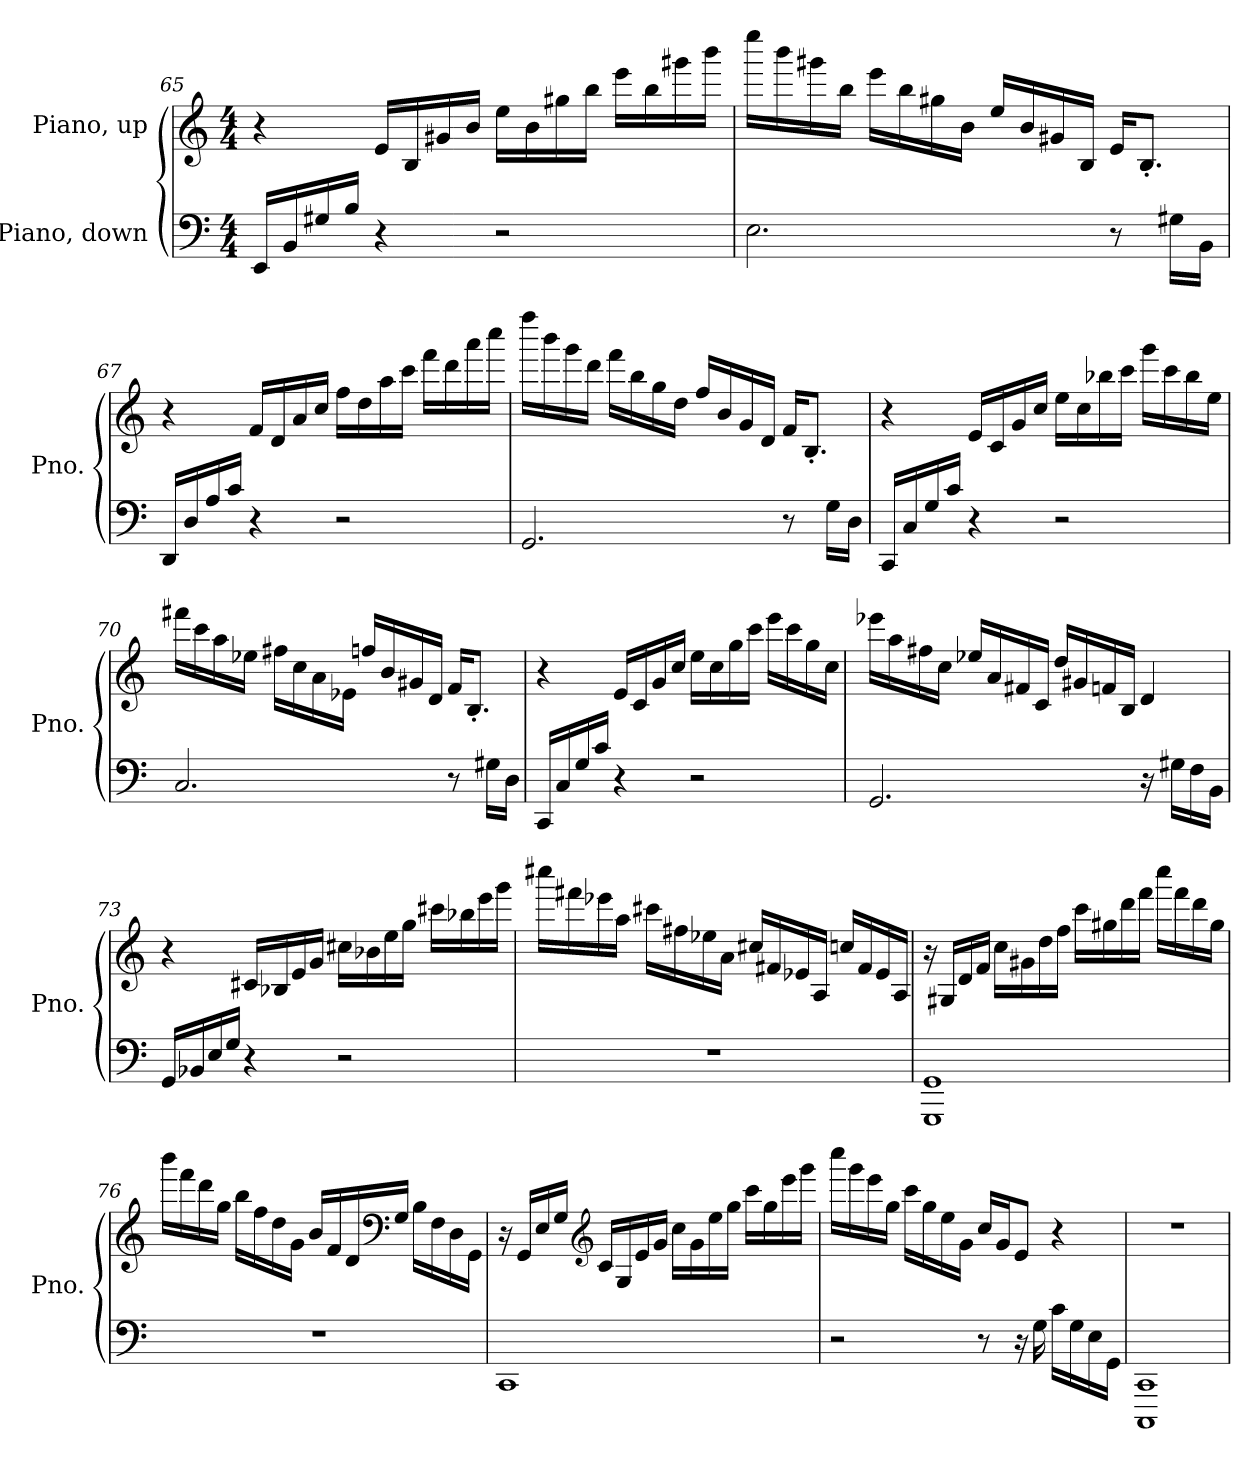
**kern	**kern
*part2	*part1
*staff2	*staff1
*I"Piano, down	*I"Piano, up
*I'Pno.	*I'Pno.
*clefF4	*clefG2
*k[]	*k[]
*M4/4	*M4/4
=65	=65
16EE/LL	4r
16BB/	.
16G#X/	.
16B/JJ	.
4r	16e/LL
.	16B/
.	16g#X/
.	16b/JJ
2r	16ee\LL
.	16b\
.	16gg#X\
.	16bb\JJ
.	16eee\LL
.	16bb\
.	16ggg#X\
.	16bbb\JJ
!!LO:LB:g=z
=66	=66
2.E\	16eeee\LL
.	16bbb\
.	16ggg#X\
.	16bb\JJ
.	16eee\LL
.	16bb\
.	16gg#X\
.	16b\JJ
.	16ee/LL
.	16b/
.	16g#X/
.	16B/JJ
8r	16e/KL
.	8.B'/J
16G#X\LL	.
16BB\JJ	.
=67	=67
16DD/LL	4r
16D/	.
16A/	.
16c/JJ	.
4r	16f/LL
.	16d/
.	16a/
.	16cc/JJ
2r	16ff\LL
.	16dd\
.	16aa\
.	16ccc\JJ
.	16fff\LL
.	16ddd\
.	16aaa\
.	16cccc\JJ
!!LO:LB:g=z
=68	=68
2.GG/	16ffff\LL
.	16bbb\
.	16ggg\
.	16ddd\JJ
.	16fff\LL
.	16bb\
.	16gg\
.	16dd\JJ
.	16ff/LL
.	16b/
.	16g/
.	16d/JJ
8r	16f/KL
.	8.B'/J
16G\LL	.
16D\JJ	.
=69	=69
16CC/LL	4r
16C/	.
16G/	.
16c/JJ	.
4r	16e/LL
.	16c/
.	16g/
.	16cc/JJ
2r	16ee\LL
.	16cc\
.	16bb-X\
.	16ccc\JJ
.	16ggg\LL
.	16ccc\
.	16bb-\
.	16ee\JJ
!!LO:PB:g=z
=70	=70
2.C/	16fff#X\LL
.	16ccc\
.	16aa\
.	16ee-X\JJ
.	16ff#X\LL
.	16cc\
.	16a\
.	16e-X\JJ
.	16ffn/LL
.	16b/
.	16g#X/
.	16d/JJ
8r	16f/KL
.	8.B'/J
16G#X\LL	.
16D\JJ	.
=71	=71
16CC/LL	4r
16C/	.
16G/	.
16c/JJ	.
4r	16e/LL
.	16c/
.	16g/
.	16cc/JJ
2r	16ee\LL
.	16cc\
.	16gg\
.	16ccc\JJ
.	16eee\LL
.	16ccc\
.	16gg\
.	16cc\JJ
!!LO:LB:g=z
=72	=72
2.GG/	16eee-X\LL
.	16aa\
.	16ff#X\
.	16cc\JJ
.	16ee-X/LL
.	16a/
.	16f#X/
.	16c/JJ
.	16dd/LL
.	16g#X/
.	16fn/
.	16B/JJ
16r	4d/
16G#X\LL	.
16F\	.
16BB\JJ	.
=73	=73
16GG/LL	4r
16BB-X/	.
16E/	.
16G/JJ	.
4r	16c#X/LL
.	16B-X/
.	16e/
.	16g/JJ
2r	16cc#X\LL
.	16b-X\
.	16ee\
.	16gg\JJ
.	16ccc#X\LL
.	16bb-X\
.	16eee\
.	16ggg\JJ
!!LO:LB:g=z
=74	=74
1r	16cccc#X\LL
.	16fff#X\
.	16eee-X\
.	16aa\JJ
.	16ccc#X\LL
.	16ff#X\
.	16ee-X\
.	16a\JJ
.	16cc#X/LL
.	16f#X/
.	16e-X/
.	16A/JJ
.	16ccn/LL
.	16f#/
.	16e-/
.	16A/JJ
=75	=75
1GGG 1GG	16r
.	16G#X/LL
.	16d/
.	16f/JJ
.	16cc\LL
.	16g#X\
.	16dd\
.	16ff\JJ
.	16ccc\LL
.	16gg#X\
.	16ddd\
.	16fff\JJ
.	16cccc\LL
.	16fff\
.	16ddd\
.	16gg#\JJ
!!LO:LB:g=z
=76	=76
1r	16bbb\LL
.	16fff\
.	16ddd\
.	16gg\JJ
.	16bb\LL
.	16ff\
.	16dd\
.	16g\JJ
.	16b/LL
.	16f/
.	16d/
*	*clefF4
.	16G/JJ
.	16B\LL
.	16F\
.	16D\
.	16GG\JJ
=77	=77
1CC	16r
.	16GG/LL
.	16E/
.	16G/JJ
*	*clefG2
.	16c/LL
.	16G/
.	16e/
.	16g/JJ
.	16cc\LL
.	16g\
.	16ee\
.	16gg\JJ
.	16ccc\LL
.	16gg\
.	16eee\
.	16ggg\JJ
!!LO:LB:g=z
=78	=78
2r	16cccc\LL
.	16ggg\
.	16eee\
.	16gg\JJ
.	16ccc\LL
.	16gg\
.	16ee\
.	16g\JJ
8r	16cc/LL
.	16g/J
16r	8e/J
16G\	.
16c\LL	4r
16G\	.
16E\	.
16GG\JJ	.
=79	=79
1CCC 1CC	1r
=	=
*-	*-
